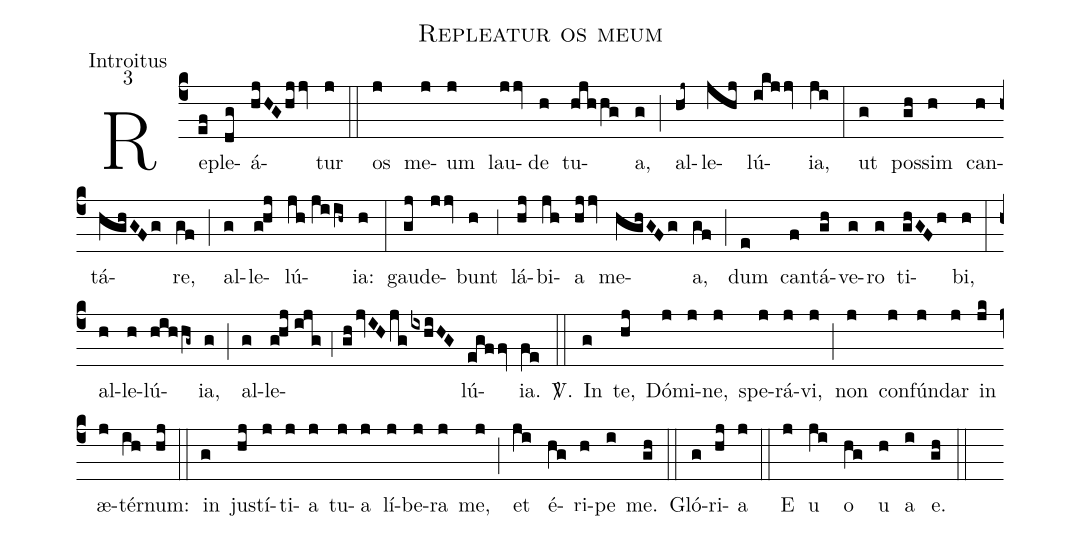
name:Repleatur os meum;
office-part:Introitus;
mode:3;
%%
(c4) Re(ef)ple(dg)á(hjHG/hjjv)tur(j) (::) os(j) me(j)um(j) lau(jjv)de(h) tu(hjhhg)a,(g) (;) al(hj~)le(jhj)lú(ikjjv)ia,(ji) (:) ut(g) pos(gh)sim(h) can(h)tá(hghGFg)re,(gf) (;) al(g)le(g!hj)lú(jh//jiih~)ia:(h) (:) gau(gj)de(jjv)bunt(h) (;3) lá(hj)bi(jh)a(hjjv) me(hghGFg)a,(gf) (;) dum(e) can(f)tá(gh)ve(g)ro(g) ti(ghGFh)bi,(h) (:) al(h)le(h)lú(hihhg~)ia,(g) (;) al(g)le(g!hj//ijg;4gh/jvIH/jg/ixhiHG)lú(egffv)ia.(fe) <sp>V/</sp>.(::) In(g) te,(hj) Dó(j)mi(j)ne,(j) spe(j)rá(j)vi,(j) (;) non(j) con(j)fún(j)dar(j) in(jk) æ(j)tér(ih)num:(hj) (::) in(g) ju(hj)stí(j)ti(j)a(j) tu(j)a(j) lí(j)be(j)ra(j) me,(j) (;) et(ji) é(hg)ri(h)pe(i) me.(gh) (::) Gló(g)ri(hj)a(j) (::) E(j) u(ji) o(hg) u(h) a(i) e.(gh) (::)
